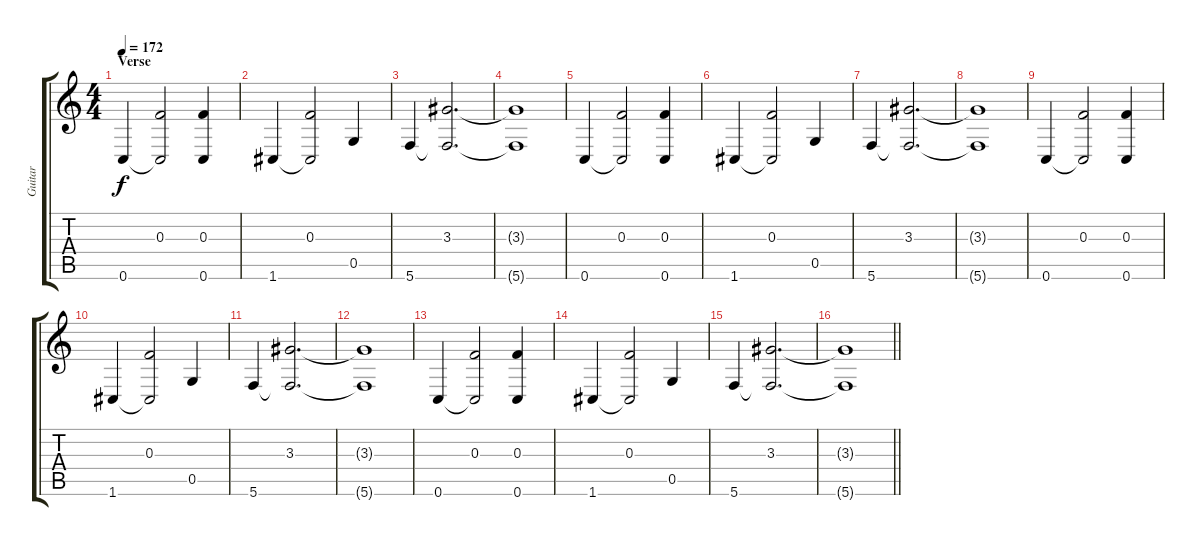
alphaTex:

\track ("Guitar" "Guitar") {instrument distortionguitar}
\staff {score tabs}
\tuning (D4 A3 F3 C3 G2 C2) {hide}
\ts (4 4)
\section ("" "Verse")
\tempo 172
\clef g2
\ks c
0.6.4{dy f} (0.3 0.6{t}).2 (0.3 0.6).4 |
1.6.4 (0.3 1.6{t}).2 0.5.4 |
5.6.4 (3.3 5.6{t}).2{d} |
(3.3{t} 5.6{t}).1 |
0.6.4 (0.3 0.6{t}).2 (0.3 0.6).4 |
1.6.4 (0.3 1.6{t}).2 0.5.4 |
5.6.4 (3.3 5.6{t}).2{d} |
(3.3{t} 5.6{t}).1 |
0.6.4 (0.3 0.6{t}).2 (0.3 0.6).4 |
1.6.4 (0.3 1.6{t}).2 0.5.4 |
5.6.4 (3.3 5.6{t}).2{d} |
(3.3{t} 5.6{t}).1 |
0.6.4 (0.3 0.6{t}).2 (0.3 0.6).4 |
1.6.4 (0.3 1.6{t}).2 0.5.4 |
5.6.4 (3.3 5.6{t}).2{d} |
\barLineRight lightlight
(3.3{t} 5.6{t}).1
